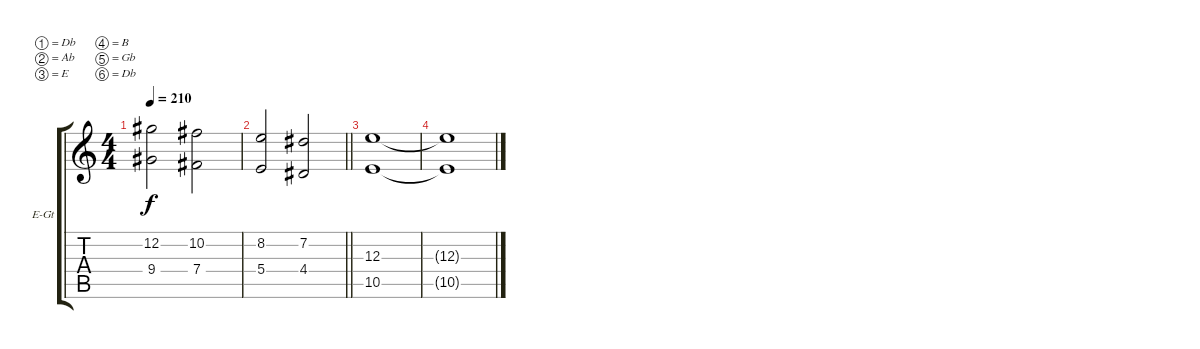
\bracketExtendMode groupsimilarinstruments
\firstSystemTrackNameOrientation horizontal
\otherSystemsTrackNameOrientation horizontal
\track ("Lead 1" "E-Gt") {instrument distortionguitar}
\staff {score tabs}
\tuning (Db4 Ab3 E3 B2 Gb2 Db2)
\ts (4 4)
\tempo 210
\clef g2
\ks c
(12.2 9.4).2{dy f} (10.2 7.4).2 |
\barLineRight lightlight
(8.2 5.4).2 (7.2 4.4).2 |
(12.3 10.5).1 |
(12.3{t} 10.5{t}).1
